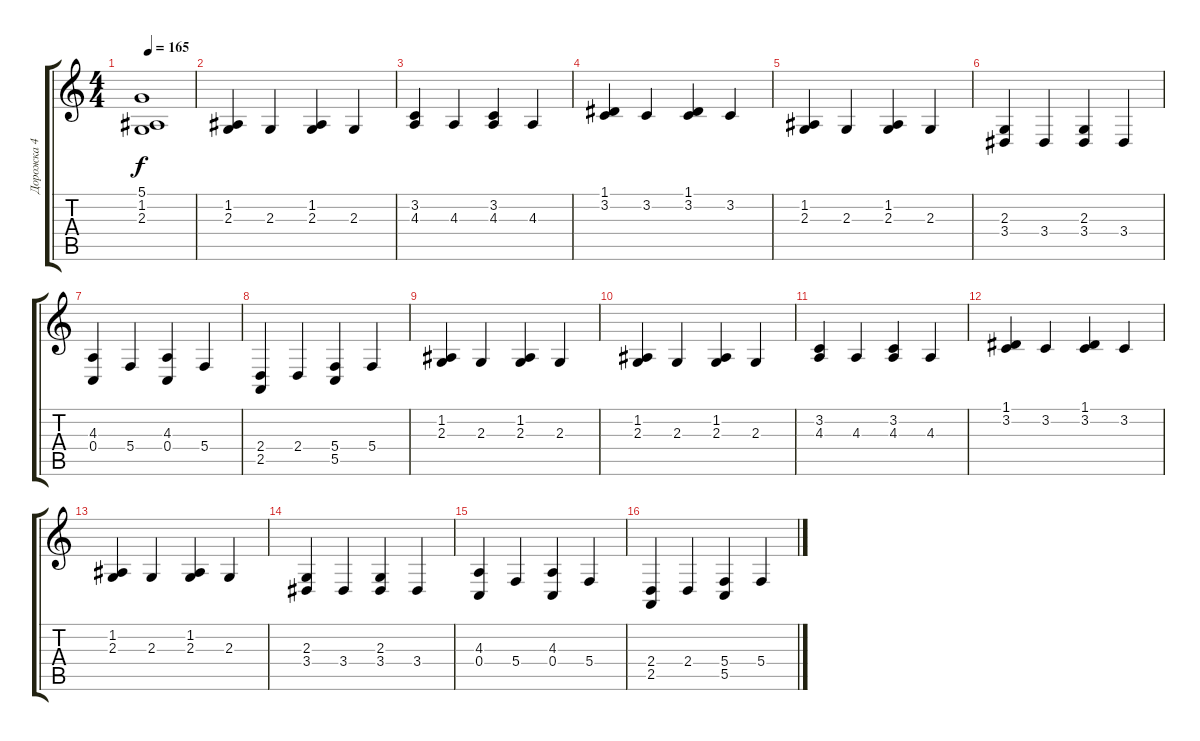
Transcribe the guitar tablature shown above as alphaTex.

\track ("Дорожка 4" "Дорожка 4") {instrument acousticgrandpiano}
\staff {score tabs}
\tuning (D4 A3 F3 C3 G2 D2) {hide}
\ts (4 4)
\tempo 165
\clef g2
\ks c
(5.1{t} 1.2{t} 2.3{t}).1{dy f} |
(1.2 2.3).4 2.3.4 (1.2 2.3).4 2.3.4 |
(3.2 4.3).4 4.3.4 (3.2 4.3).4 4.3.4 |
(1.1 3.2).4 3.2.4 (1.1 3.2).4 3.2.4 |
(1.2 2.3).4 2.3.4 (1.2 2.3).4 2.3.4 |
(2.3 3.4).4 3.4.4 (2.3 3.4).4 3.4.4 |
(4.3 0.4).4 5.4.4 (4.3 0.4).4 5.4.4 |
(2.4 2.5).4 2.4.4 (5.4 5.5).4 5.4.4 |
(1.2 2.3).4 2.3.4 (1.2 2.3).4 2.3.4 |
(1.2 2.3).4 2.3.4 (1.2 2.3).4 2.3.4 |
(3.2 4.3).4 4.3.4 (3.2 4.3).4 4.3.4 |
(1.1 3.2).4 3.2.4 (1.1 3.2).4 3.2.4 |
(1.2 2.3).4 2.3.4 (1.2 2.3).4 2.3.4 |
(2.3 3.4).4 3.4.4 (2.3 3.4).4 3.4.4 |
(4.3 0.4).4 5.4.4 (4.3 0.4).4 5.4.4 |
(2.4 2.5).4 2.4.4 (5.4 5.5).4 5.4.4
